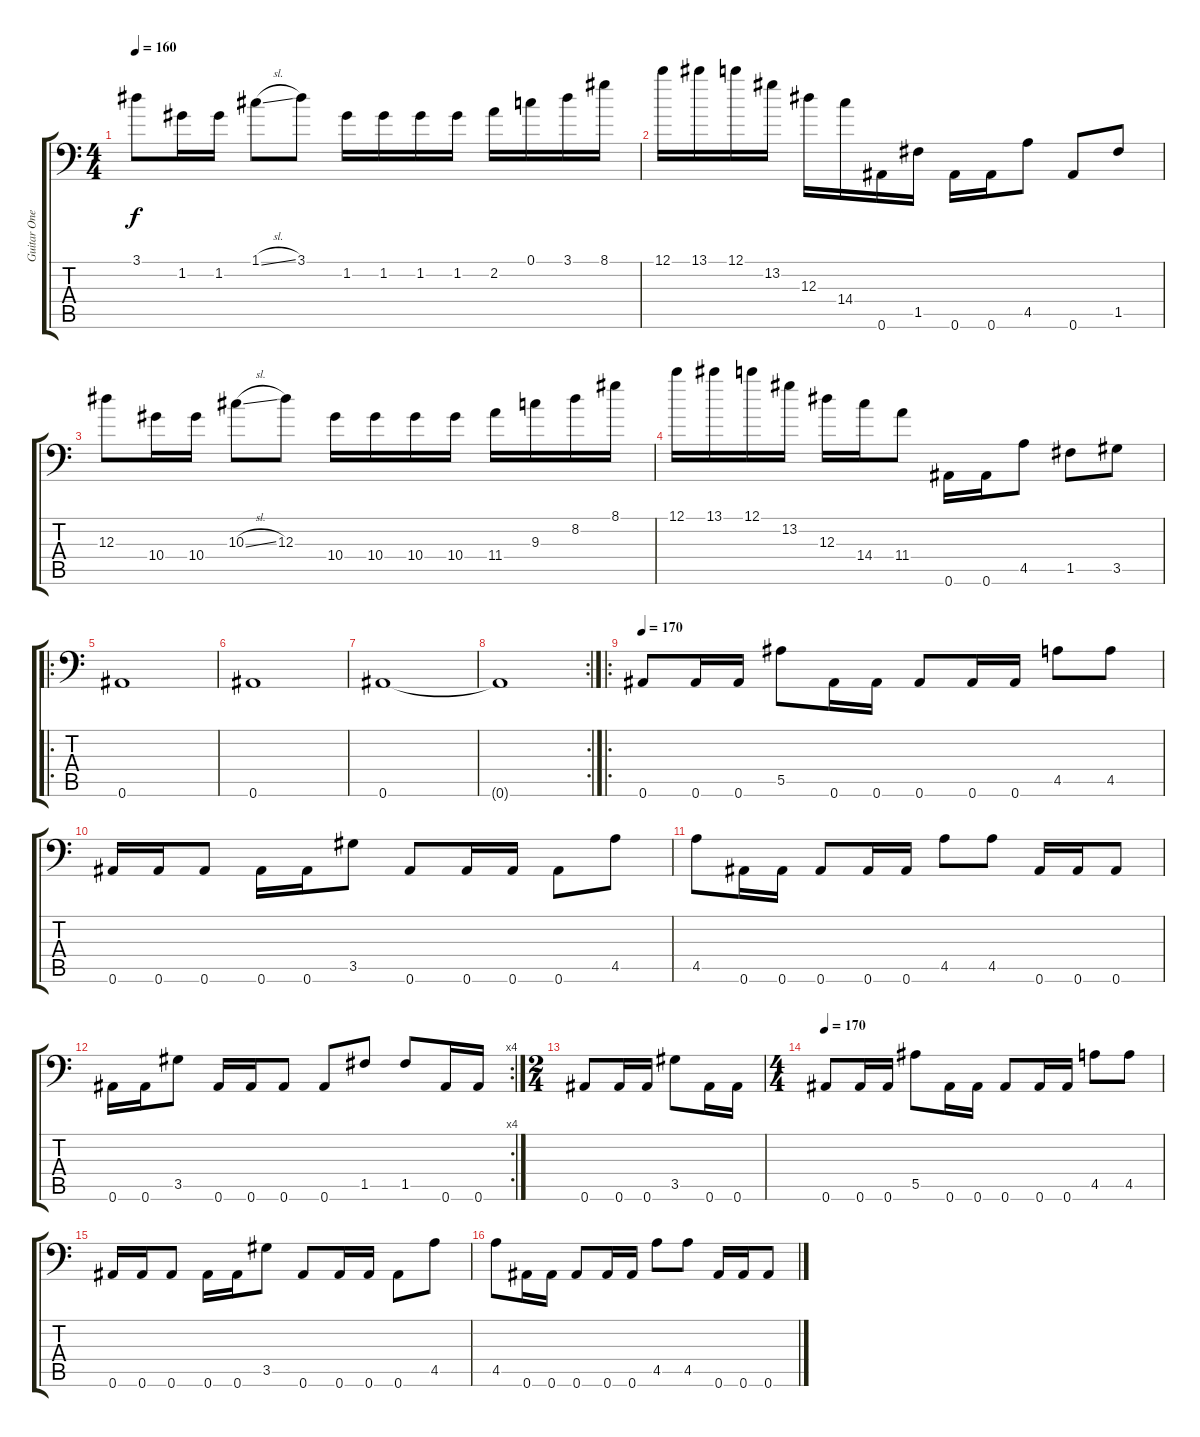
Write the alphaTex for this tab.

\track ("Guitar One" "Guitar One") {instrument distortionguitar}
\staff {score tabs}
\tuning (C4 G3 Eb3 Bb2 F2 Bb1) {hide}
\ts (4 4)
\tempo 160
\clef f4
\ks c
3.1.8{dy f} 1.2.16 1.2.16 1.1{sl}.8 3.1.8 1.2.16 1.2.16 1.2.16 1.2.16 2.2.16 0.1.16 3.1.16 8.1.16 |
12.1.16 13.1.16 12.1.16 13.2.16 12.3.16 14.4.16 0.6.16 1.5.16 0.6.16 0.6.16 4.5.8 0.6.8 1.5.8 |
12.3.8 10.4.16 10.4.16 10.3{sl}.8 12.3.8 10.4.16 10.4.16 10.4.16 10.4.16 11.4.16 9.3.16 8.2.16 8.1.16 |
12.1.16 13.1.16 12.1.16 13.2.16 12.3.16 14.4.16 11.4.8 0.6.16 0.6.16 4.5.8 1.5.8 3.5.8 |
\ro
0.6.1 |
0.6.1 |
0.6.1 |
\rc 2
0.6{t}.1 |
\ro
\tempo 170
0.6.8 0.6.16 0.6.16 5.5.8 0.6.16 0.6.16 0.6.8 0.6.16 0.6.16 4.5.8 4.5.8 |
0.6.16 0.6.16 0.6.8 0.6.16 0.6.16 3.5.8 0.6.8 0.6.16 0.6.16 0.6.8 4.5.8 |
4.5.8 0.6.16 0.6.16 0.6.8 0.6.16 0.6.16 4.5.8 4.5.8 0.6.16 0.6.16 0.6.8 |
\rc 4
0.6.16 0.6.16 3.5.8 0.6.16 0.6.16 0.6.8 0.6.8 1.5.8 1.5.8 0.6.16 0.6.16 |
\ts (2 4)
0.6.8 0.6.16 0.6.16 3.5.8 0.6.16 0.6.16 |
\ts (4 4)
\tempo 170
0.6.8 0.6.16 0.6.16 5.5.8 0.6.16 0.6.16 0.6.8 0.6.16 0.6.16 4.5.8 4.5.8 |
0.6.16 0.6.16 0.6.8 0.6.16 0.6.16 3.5.8 0.6.8 0.6.16 0.6.16 0.6.8 4.5.8 |
4.5.8 0.6.16 0.6.16 0.6.8 0.6.16 0.6.16 4.5.8 4.5.8 0.6.16 0.6.16 0.6.8
